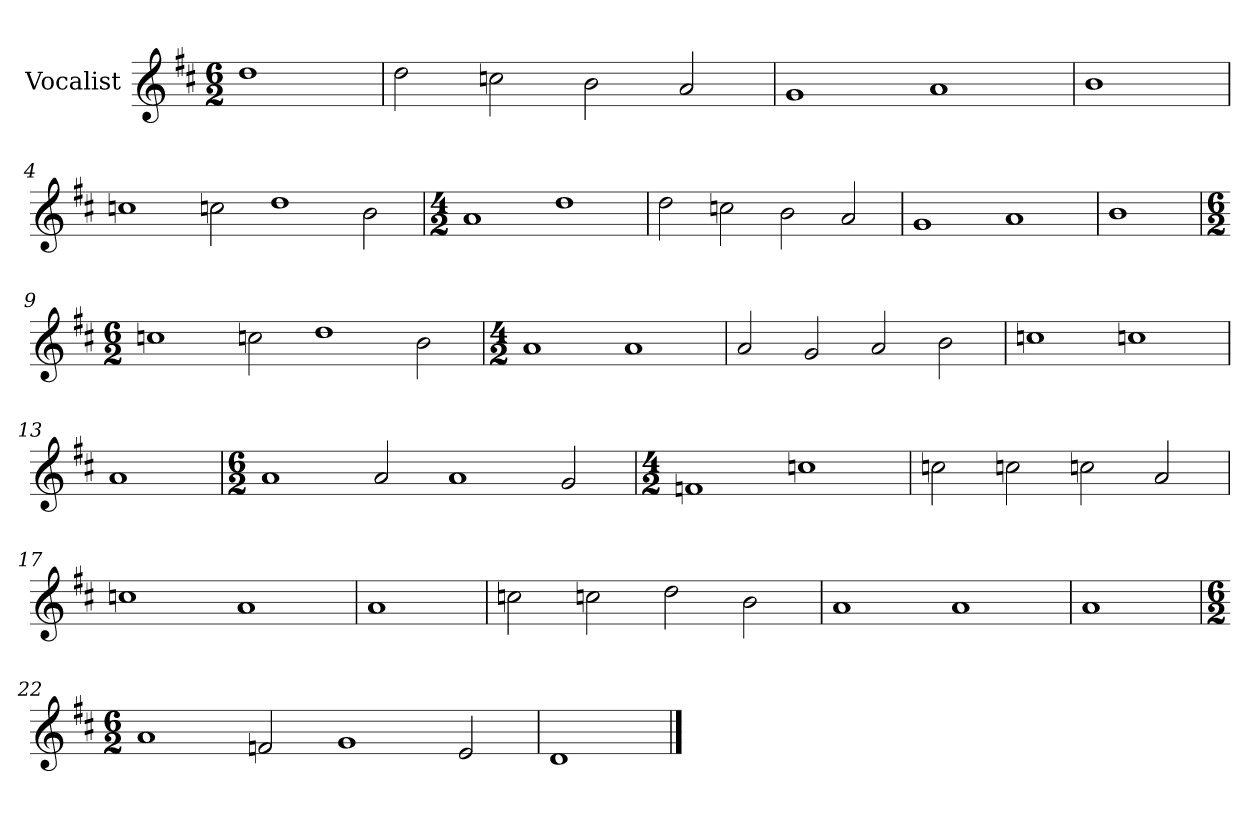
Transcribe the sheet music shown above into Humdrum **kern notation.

**kern
*part1
*staff1
*I"Vocalist
*k[f#c#]
*D:
*M6/2
=
1dd
=1
2dd
2ccn
2b
2a
=2
1g
1a
=3
1b
=4
1ccn
2ccn
1dd
2b
=5
*M4/2
1a
1dd
=6
2dd
2ccn
2b
2a
=7
1g
1a
=8
1b
=9
*M6/2
1ccn
2ccn
1dd
2b
=10
*M4/2
1a
1a
=11
2a
2g
2a
2b
=12
1ccn
1ccn
=13
1a
=14
*M6/2
1a
2a
1a
2g
=15
*M4/2
1fn
1ccn
=16
2ccn
2ccn
2ccn
2a
=17
1ccn
1a
=18
1a
=19
2ccn
2ccn
2dd
2b
=20
1a
1a
=21
1a
=22
*M6/2
1a
2fn
1g
2e
=23
1d
==
*-
